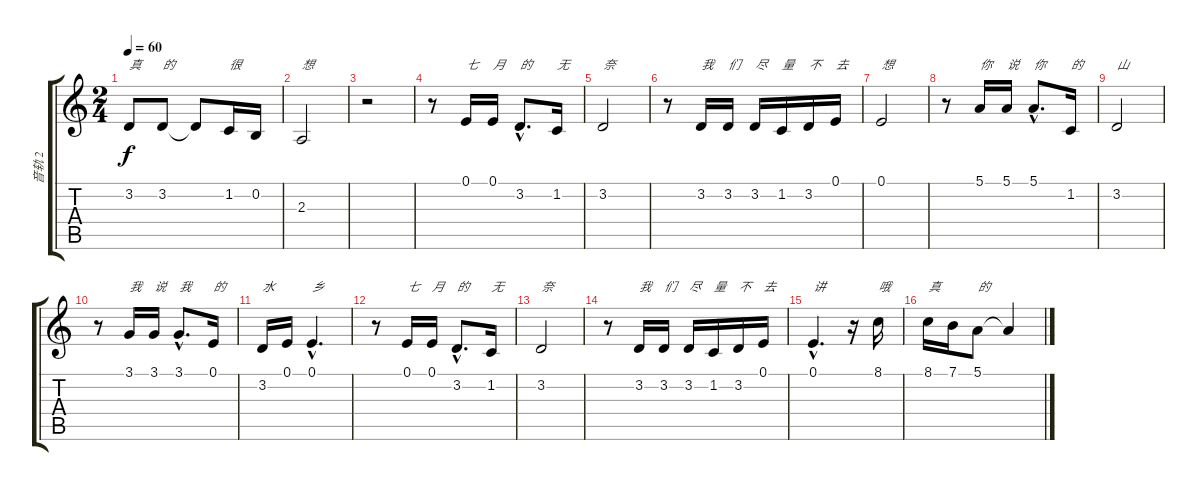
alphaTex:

\track ("音轨 2" "音轨 2") {instrument bassoon}
\staff {score tabs}
\tuning (E4 B3 G3 D3 A2 E2) {hide}
\ts (2 4)
\tempo 60
\clef g2
\ks c
3.2.8{txt "真" dy f} 3.2.8{txt "的"} 3.2{t}.8 1.2.16{txt "很"} 0.2.16 |
2.3.2{txt "想"} |
r.2 |
r.8 0.1.16{txt "七"} 0.1.16{txt "月"} 3.2{hac}.8{d txt "的"} 1.2.16{txt "无"} |
3.2.2{txt "奈"} |
r.8 3.2.16{txt "我"} 3.2.16{txt "们"} 3.2.16{txt "尽"} 1.2.16{txt "量"} 3.2.16{txt "不"} 0.1.16{txt "去"} |
0.1.2{txt "想"} |
r.8 5.1.16{txt "你"} 5.1.16{txt "说"} 5.1{hac}.8{d txt "你"} 1.2.16{txt "的"} |
3.2.2{txt "山"} |
r.8 3.1.16{txt "我"} 3.1.16{txt "说"} 3.1{hac}.8{d txt "我"} 0.1.16{txt "的"} |
3.2.16{txt "水"} 0.1.16 0.1{hac}.4{d txt "乡"} |
r.8 0.1.16{txt "七"} 0.1.16{txt "月"} 3.2{hac}.8{d txt "的"} 1.2.16{txt "无"} |
3.2.2{txt "奈"} |
r.8 3.2.16{txt "我"} 3.2.16{txt "们"} 3.2.16{txt "尽"} 1.2.16{txt "量"} 3.2.16{txt "不"} 0.1.16{txt "去"} |
0.1{hac}.4{d txt "讲"} r.16 8.1.16{txt "哦"} |
8.1.16{txt "真"} 7.1.16 5.1.8{txt "的"} 5.1{t}.4
